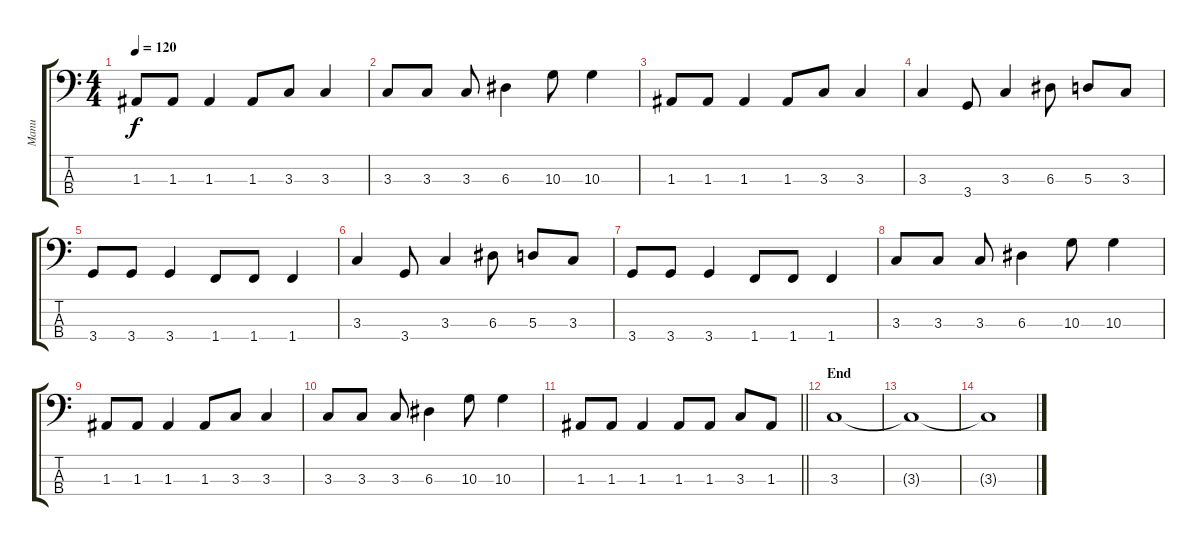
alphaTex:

\track ("Manu" "Manu") {instrument electricbassfinger}
\staff {score tabs}
\tuning (G2 D2 A1 E1) {hide}
\ts (4 4)
\tempo 120
\clef f4
\ks c
1.3.8{dy f} 1.3.8 1.3.4 1.3.8 3.3.8 3.3.4 |
3.3.8 3.3.8 3.3.8 6.3.4 10.3.8 10.3.4 |
1.3.8 1.3.8 1.3.4 1.3.8 3.3.8 3.3.4 |
3.3.4 3.4.8 3.3.4 6.3.8 5.3.8 3.3.8 |
3.4.8 3.4.8 3.4.4 1.4.8 1.4.8 1.4.4 |
3.3.4 3.4.8 3.3.4 6.3.8 5.3.8 3.3.8 |
3.4.8 3.4.8 3.4.4 1.4.8 1.4.8 1.4.4 |
3.3.8 3.3.8 3.3.8 6.3.4 10.3.8 10.3.4 |
1.3.8 1.3.8 1.3.4 1.3.8 3.3.8 3.3.4 |
3.3.8 3.3.8 3.3.8 6.3.4 10.3.8 10.3.4 |
\barLineRight lightlight
1.3.8 1.3.8 1.3.4 1.3.8 1.3.8 3.3.8 1.3.8 |
\section ("" "End")
3.3.1 |
3.3{t}.1{volume 0} |
3.3{t}.1
